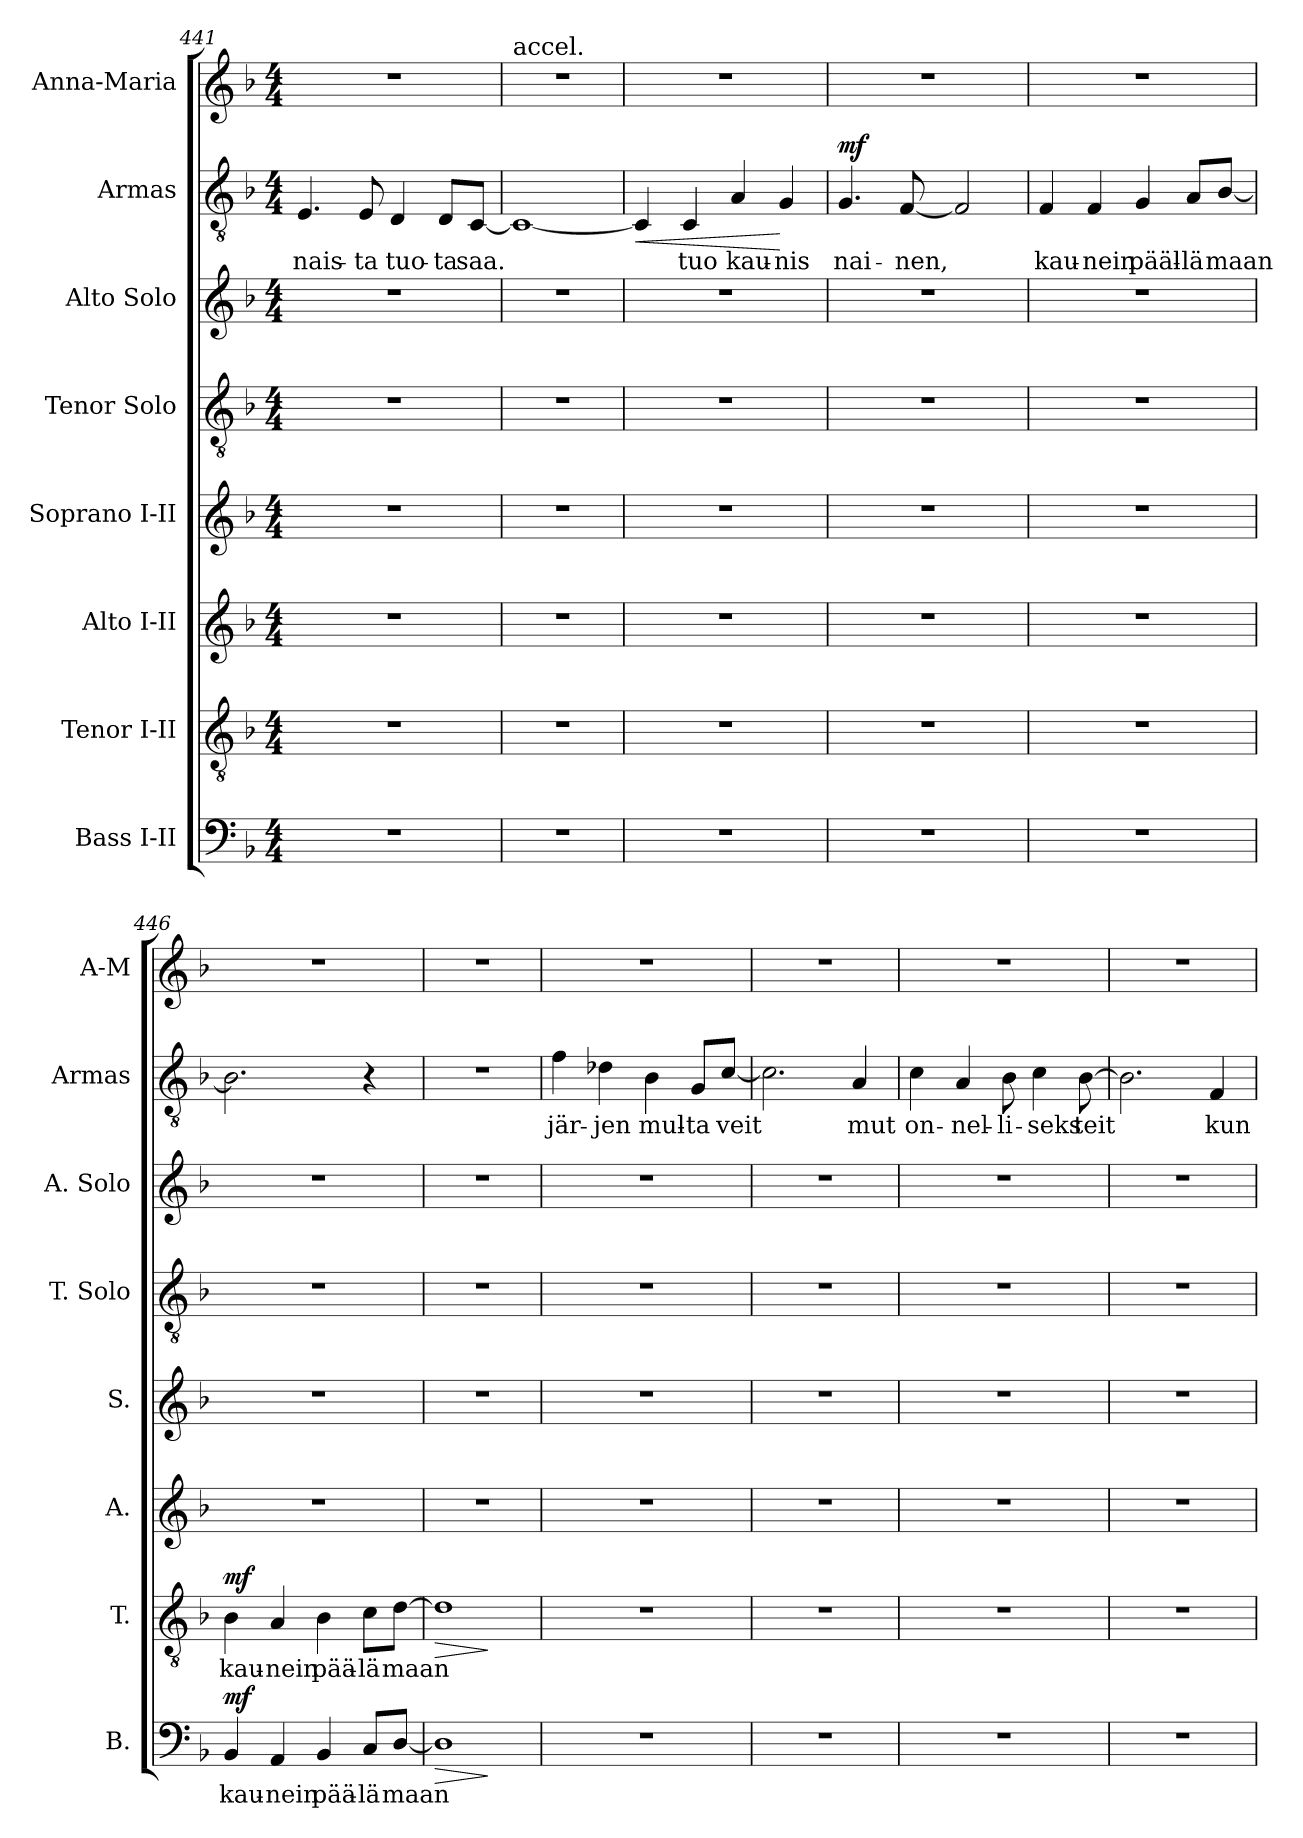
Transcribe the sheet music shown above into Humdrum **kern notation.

**kern	**text	**dynam	**kern	**text	**dynam	**kern	**kern	**kern	**kern	**kern	**text	**dynam	**kern
*part8	*part8	*part8	*part7	*part7	*part7	*part6	*part5	*part4	*part3	*part2	*part2	*part2	*part1
*staff8	*staff8	*staff8	*staff7	*staff7	*staff7	*staff6	*staff5	*staff4	*staff3	*staff2	*staff2	*staff2	*staff1
*I"Bass I-II	*	*	*I"Tenor I-II	*	*	*I"Alto I-II	*I"Soprano I-II	*I"Tenor Solo	*I"Alto Solo	*I"Armas	*	*	*I"Anna-Maria
*I'B.	*	*	*I'T.	*	*	*I'A.	*I'S.	*I'T. Solo	*I'A. Solo	*I'Armas	*	*	*I'A-M
*clefF4	*	*	*clefGv2	*	*	*clefG2	*clefG2	*clefGv2	*clefG2	*clefGv2	*	*	*clefG2
*	*	*	*ITrd7c12	*	*	*	*	*ITrd7c12	*	*ITrd7c12	*	*	*
*k[b-]	*	*	*k[b-]	*	*	*k[b-]	*k[b-]	*k[b-]	*k[b-]	*k[b-]	*	*	*k[b-]
*F:	*	*	*F:	*	*	*F:	*F:	*F:	*F:	*F:	*	*	*F:
*M4/4	*	*	*M4/4	*	*	*M4/4	*M4/4	*M4/4	*M4/4	*M4/4	*	*	*M4/4
=441	=441	=441	=441	=441	=441	=441	=441	=441	=441	=441	=441	=441	=441
!	!	!	!	!	!	!	!	!	!	!	!LO:LY:b:color=#000000	!	!
1r	.	.	1r	.	.	1r	1r	1r	1r	4.EEi/	nais-	.	1r
!	!	!	!	!	!	!	!	!	!	!	!LO:LY:b:color=#000000	!	!
.	.	.	.	.	.	.	.	.	.	8EEi/	-ta	.	.
!	!	!	!	!	!	!	!	!	!	!	!LO:LY:b:color=#000000	!	!
.	.	.	.	.	.	.	.	.	.	4DDi/	tuo-	.	.
!	!	!	!	!	!	!	!	!	!	!	!LO:LY:b:color=#000000	!	!
.	.	.	.	.	.	.	.	.	.	8DDi/L	-ta	.	.
!	!	!	!	!	!	!	!	!	!	!	!LO:LY:b:color=#000000	!	!
.	.	.	.	.	.	.	.	.	.	[<8CCi/J	saa.	.	.
=442	=442	=442	=442	=442	=442	=442	=442	=442	=442	=442	=442	=442	=442
!	!	!	!	!	!	!	!	!	!	!	!	!	!LO:TX:t=accel.
1r	.	.	1r	.	.	1r	1r	1r	1r	1CCi_<	.	.	1r
=443	=443	=443	=443	=443	=443	=443	=443	=443	=443	=443	=443	=443	=443
*	*	*	*	*	*	*	*	*	*	*	*	*	*MM182
!	!	!	!	!	!	!	!	!	!	!	!	!LO:HP:b	!
1r	.	.	1r	.	.	1r	1r	1r	1r	4CCi/]	.	<	1r
!	!	!	!	!	!	!	!	!	!	!	!LO:LY:b:color=#000000	!	!
.	.	.	.	.	.	.	.	.	.	4CCi/	tuo	.	.
!	!	!	!	!	!	!	!	!	!	!	!LO:LY:b:color=#000000	!	!
.	.	.	.	.	.	.	.	.	.	4AAi/	kau-	.	.
!	!	!	!	!	!	!	!	!	!	!	!LO:LY:b:color=#000000	!	!
.	.	.	.	.	.	.	.	.	.	4GGi/	-nis	[	.
=444	=444	=444	=444	=444	=444	=444	=444	=444	=444	=444	=444	=444	=444
!	!	!	!	!	!	!	!	!	!	!	!LO:LY:b:color=#000000	!	!
1r	.	.	1r	.	.	1r	1r	1r	1r	4.GGi/	nai-	mf	1r
!	!	!	!	!	!	!	!	!	!	!	!LO:LY:b:color=#000000	!	!
.	.	.	.	.	.	.	.	.	.	[<8FFi/	-nen,	.	.
.	.	.	.	.	.	.	.	.	.	2FFi/]	.	.	.
!!LO:LB:g=z
=445	=445	=445	=445	=445	=445	=445	=445	=445	=445	=445	=445	=445	=445
!	!	!	!	!	!	!	!	!	!	!	!LO:LY:b:color=#000000	!	!
1r	.	.	1r	.	.	1r	1r	1r	1r	4FFi/	kau-	.	1r
!	!	!	!	!	!	!	!	!	!	!	!LO:LY:b:color=#000000	!	!
.	.	.	.	.	.	.	.	.	.	4FFi/	-nein	.	.
!	!	!	!	!	!	!	!	!	!	!	!LO:LY:b:color=#000000	!	!
.	.	.	.	.	.	.	.	.	.	4GGi/	pääl-	.	.
!	!	!	!	!	!	!	!	!	!	!	!LO:LY:b:color=#000000	!	!
.	.	.	.	.	.	.	.	.	.	8AAi/L	-lä	.	.
!	!	!	!	!	!	!	!	!	!	!	!LO:LY:b:color=#000000	!	!
.	.	.	.	.	.	.	.	.	.	[<8BB-i/J	maan	.	.
=446	=446	=446	=446	=446	=446	=446	=446	=446	=446	=446	=446	=446	=446
!	!LO:LY:b:color=#000000	!	!	!	!	!	!	!	!	!	!	!	!
!	!	!	!	!LO:LY:b:color=#000000	!	!	!	!	!	!	!	!	!
4BB-i/	kau-	mf	4BB-i\	kau-	mf	1r	1r	1r	1r	2.BB-i\]	.	.	1r
!	!LO:LY:b:color=#000000	!	!	!	!	!	!	!	!	!	!	!	!
!	!	!	!	!LO:LY:b:color=#000000	!	!	!	!	!	!	!	!	!
4AAi/	-nein	.	4AAi/	-nein	.	.	.	.	.	.	.	.	.
!	!LO:LY:b:color=#000000	!	!	!	!	!	!	!	!	!	!	!	!
!	!	!	!	!LO:LY:b:color=#000000	!	!	!	!	!	!	!	!	!
4BB-i/	pää-	.	4BB-i\	pää-	.	.	.	.	.	.	.	.	.
!	!LO:LY:b:color=#000000	!	!	!	!	!	!	!	!	!	!	!	!
!	!	!	!	!LO:LY:b:color=#000000	!	!	!	!	!	!	!	!	!
8Ci/L	-lä	.	8Ci\L	-lä	.	.	.	.	.	4r	.	.	.
!	!LO:LY:b:color=#000000	!	!	!	!	!	!	!	!	!	!	!	!
!	!	!	!	!LO:LY:b:color=#000000	!	!	!	!	!	!	!	!	!
[<8Di/J	maan	.	[>8Di\J	maan	.	.	.	.	.	.	.	.	.
=447	=447	=447	=447	=447	=447	=447	=447	=447	=447	=447	=447	=447	=447
!	!	!LO:HP:b	!	!	!LO:HP:b	!	!	!	!	!	!	!	!
1Di]	.	>	1Di]	.	>	1r	1r	1r	1r	1r	.	.	1r
.	.	]	.	.	]	.	.	.	.	.	.	.	.
=448	=448	=448	=448	=448	=448	=448	=448	=448	=448	=448	=448	=448	=448
!	!	!	!	!	!	!	!	!	!	!	!LO:LY:b:color=#000000	!	!
1r	.	.	1r	.	.	1r	1r	1r	1r	4Fi\	jär-	.	1r
!	!	!	!	!	!	!	!	!	!	!	!LO:LY:b:color=#000000	!	!
.	.	.	.	.	.	.	.	.	.	4D-Xi\	-jen	.	.
!	!	!	!	!	!	!	!	!	!	!	!LO:LY:b:color=#000000	!	!
.	.	.	.	.	.	.	.	.	.	4BB-i\	mul-	.	.
!	!	!	!	!	!	!	!	!	!	!	!LO:LY:b:color=#000000	!	!
.	.	.	.	.	.	.	.	.	.	8GGi/L	-ta	.	.
!	!	!	!	!	!	!	!	!	!	!	!LO:LY:b:color=#000000	!	!
.	.	.	.	.	.	.	.	.	.	[<8Ci/J	veit	.	.
=449	=449	=449	=449	=449	=449	=449	=449	=449	=449	=449	=449	=449	=449
1r	.	.	1r	.	.	1r	1r	1r	1r	2.Ci\]	.	.	1r
!	!	!	!	!	!	!	!	!	!	!	!LO:LY:b:color=#000000	!	!
.	.	.	.	.	.	.	.	.	.	4AAi/	mut	.	.
=450	=450	=450	=450	=450	=450	=450	=450	=450	=450	=450	=450	=450	=450
!	!	!	!	!	!	!	!	!	!	!	!LO:LY:b:color=#000000	!	!
1r	.	.	1r	.	.	1r	1r	1r	1r	4Ci\	on-	.	1r
!	!	!	!	!	!	!	!	!	!	!	!LO:LY:b:color=#000000	!	!
.	.	.	.	.	.	.	.	.	.	4AAi/	-nel-	.	.
!	!	!	!	!	!	!	!	!	!	!	!LO:LY:b:color=#000000	!	!
.	.	.	.	.	.	.	.	.	.	8BB-i\	-li-	.	.
!	!	!	!	!	!	!	!	!	!	!	!LO:LY:b:color=#000000	!	!
.	.	.	.	.	.	.	.	.	.	4Ci\	-seks	.	.
!	!	!	!	!	!	!	!	!	!	!	!LO:LY:b:color=#000000	!	!
.	.	.	.	.	.	.	.	.	.	[>8BB-i\	teit	.	.
=451	=451	=451	=451	=451	=451	=451	=451	=451	=451	=451	=451	=451	=451
1r	.	.	1r	.	.	1r	1r	1r	1r	2.BB-i\]	.	.	1r
!	!	!	!	!	!	!	!	!	!	!	!LO:LY:b:color=#000000	!	!
.	.	.	.	.	.	.	.	.	.	4FFi/	kun	.	.
=	=	=	=	=	=	=	=	=	=	=	=	=	=
*-	*-	*-	*-	*-	*-	*-	*-	*-	*-	*-	*-	*-	*-
